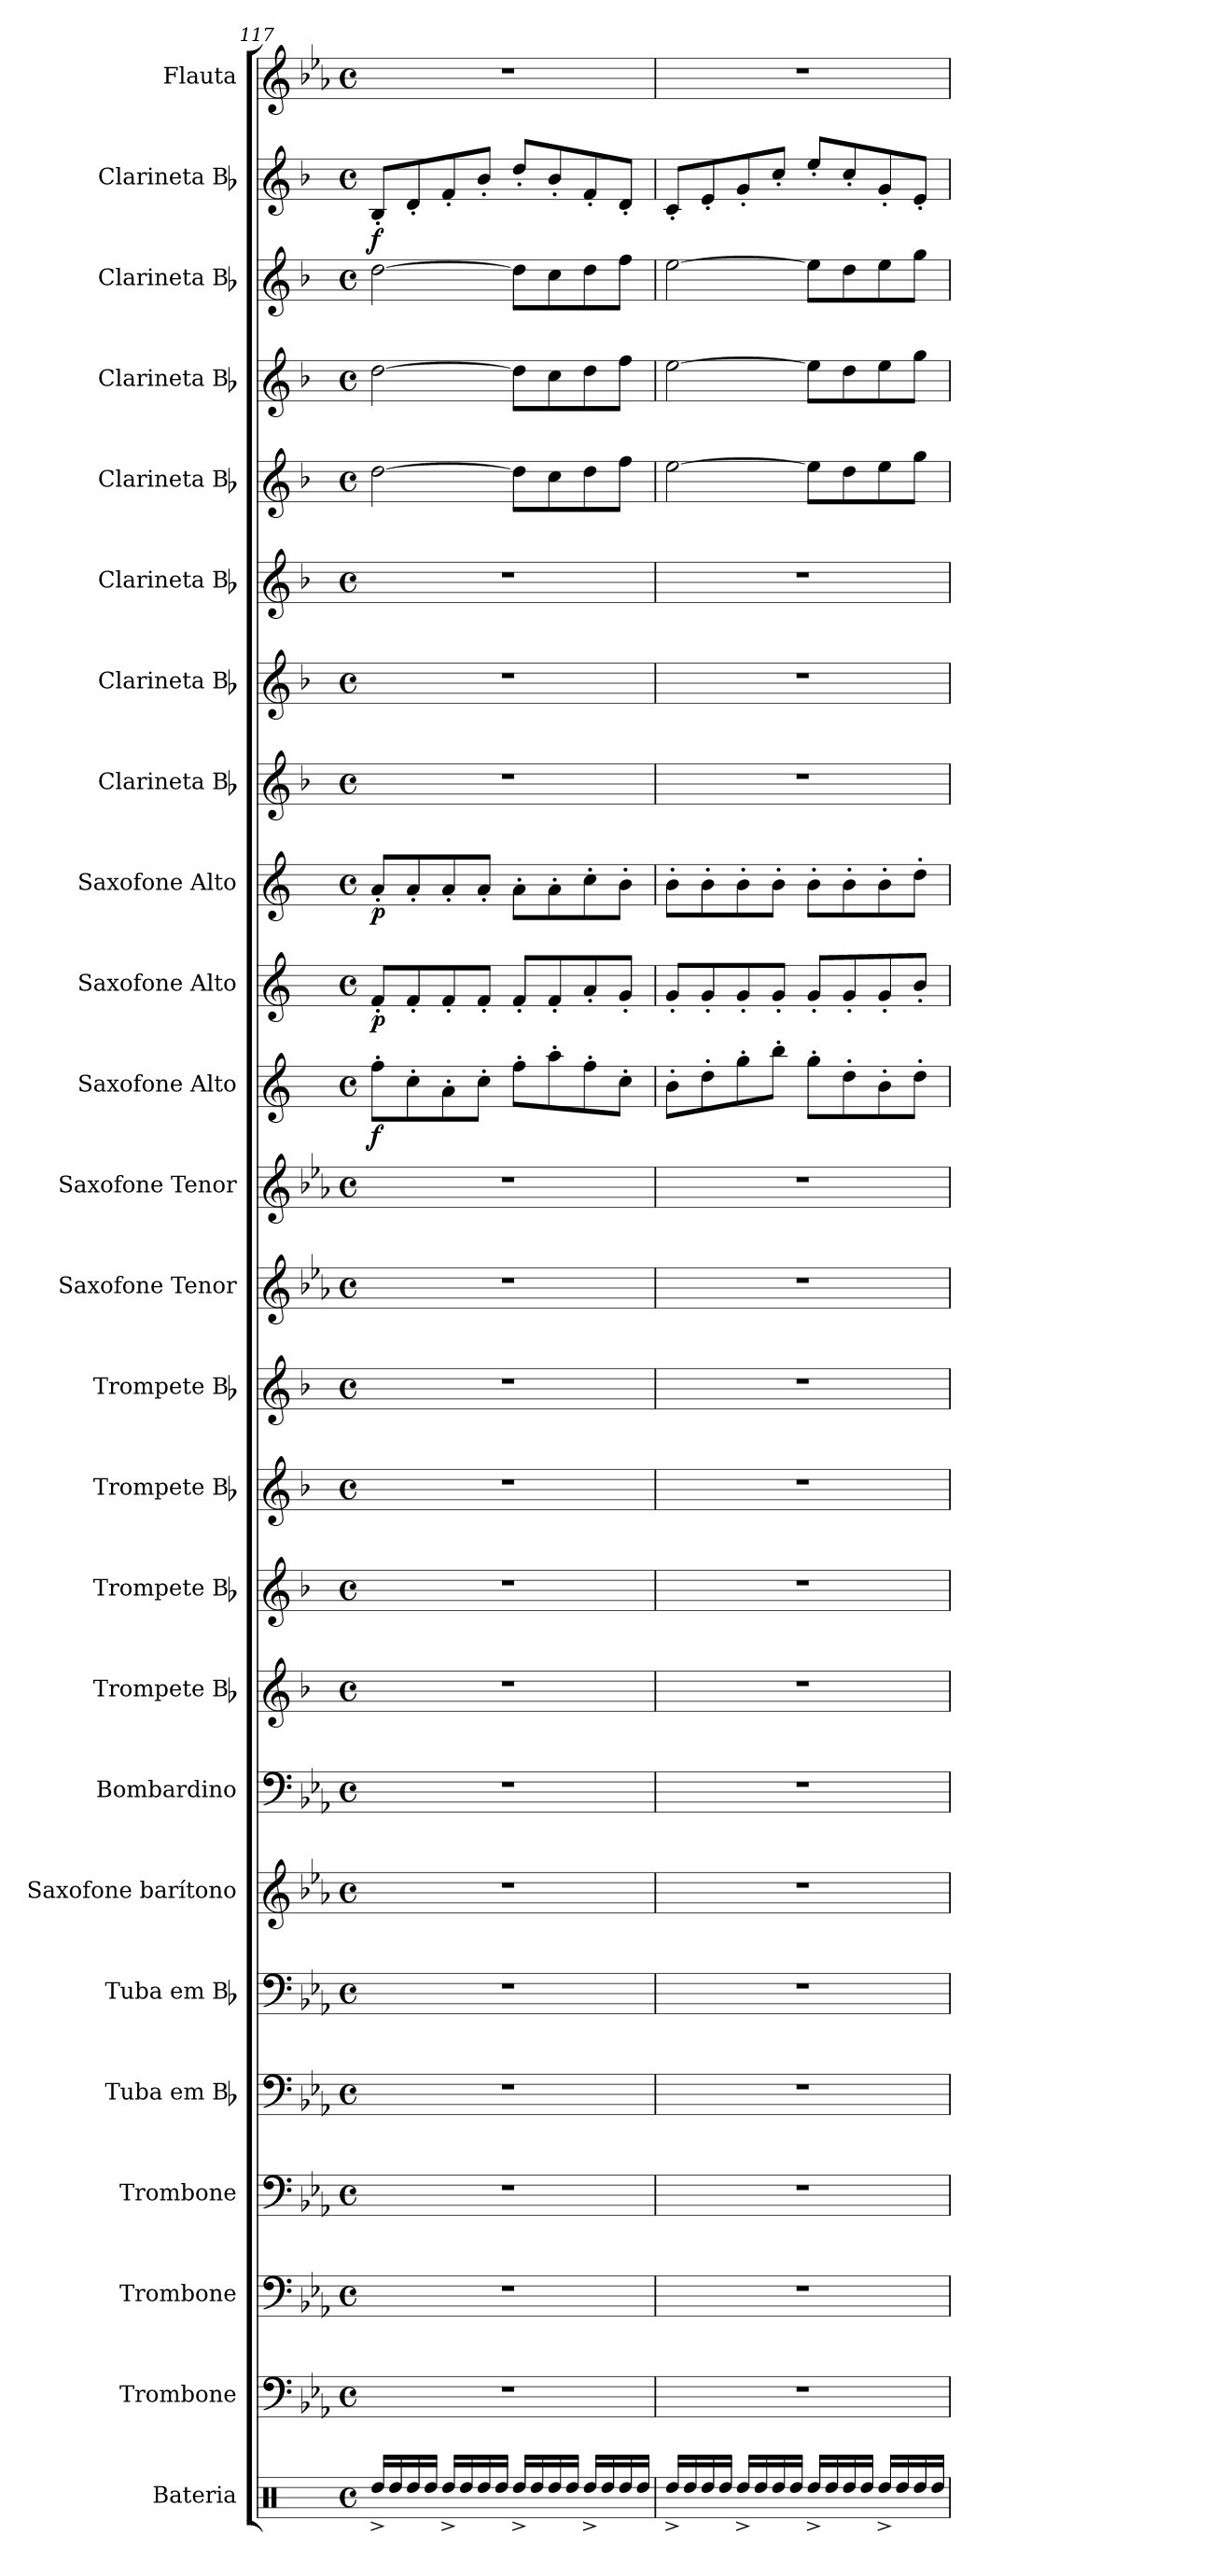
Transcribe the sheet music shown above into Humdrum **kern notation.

**kern	**kern	**kern	**kern	**kern	**kern	**kern	**kern	**kern	**kern	**kern	**kern	**kern	**kern	**kern	**dynam	**kern	**dynam	**kern	**dynam	**kern	**kern	**kern	**kern	**kern	**kern	**kern	**dynam	**kern
*part25	*part24	*part23	*part22	*part21	*part20	*part19	*part18	*part17	*part16	*part15	*part14	*part13	*part12	*part11	*part11	*part10	*part10	*part9	*part9	*part8	*part7	*part6	*part5	*part4	*part3	*part2	*part2	*part1
*staff25	*staff24	*staff23	*staff22	*staff21	*staff20	*staff19	*staff18	*staff17	*staff16	*staff15	*staff14	*staff13	*staff12	*staff11	*staff11	*staff10	*staff10	*staff9	*staff9	*staff8	*staff7	*staff6	*staff5	*staff4	*staff3	*staff2	*staff2	*staff1
*I"Bateria	*I"Trombone	*I"Trombone	*I"Trombone	*I"Tuba em Bb	*I"Tuba em Bb	*I"Saxofone barítono	*I"Bombardino	*I"Trompete Bb	*I"Trompete Bb	*I"Trompete Bb	*I"Trompete Bb	*I"Saxofone Tenor	*I"Saxofone Tenor	*I"Saxofone Alto	*	*I"Saxofone Alto	*	*I"Saxofone Alto	*	*I"Clarineta Bb	*I"Clarineta Bb	*I"Clarineta Bb	*I"Clarineta Bb	*I"Clarineta Bb	*I"Clarineta Bb	*I"Clarineta Bb	*	*I"Flauta
*I'Bat.	*I'Tbn.	*I'Tbn.	*I'Tbn.	*I'Tu. Bb	*I'Tu. Bb	*	*I'Bomb.	*I'Tpt. Bb	*I'Tpt. Bb	*I'Tpt. Bb	*I'Tpt. Bb	*I'Sax. Tn.	*I'Sax. Tn.	*	*	*	*	*	*	*I'Cl. Bb	*I'Cl. Bb	*I'Cl. Bb	*I'Cl. Bb	*I'Cl. Bb	*I'Cl. Bb	*I'Cl. Bb	*	*I'Fl.
*clefX	*clefF4	*clefF4	*clefF4	*clefF4	*clefF4	*clefG2	*clefF4	*clefG2	*clefG2	*clefG2	*clefG2	*clefG2	*clefG2	*clefG2	*	*clefG2	*	*clefG2	*	*clefG2	*clefG2	*clefG2	*clefG2	*clefG2	*clefG2	*clefG2	*	*clefG2
*	*	*	*	*	*	*ITrd12c21	*	*ITrd1c2	*ITrd1c2	*ITrd1c2	*ITrd1c2	*ITrd8c14	*ITrd8c14	*ITrd5c9	*	*ITrd5c9	*	*ITrd5c9	*	*ITrd1c2	*ITrd1c2	*ITrd1c2	*ITrd1c2	*ITrd1c2	*ITrd1c2	*ITrd1c2	*	*
*k[]	*k[b-e-a-]	*k[b-e-a-]	*k[b-e-a-]	*k[b-e-a-]	*k[b-e-a-]	*k[b-e-a-]	*k[b-e-a-]	*k[b-e-a-]	*k[b-e-a-]	*k[b-e-a-]	*k[b-e-a-]	*k[b-e-a-]	*k[b-e-a-]	*k[b-e-a-]	*	*k[b-e-a-]	*	*k[b-e-a-]	*	*k[b-e-a-]	*k[b-e-a-]	*k[b-e-a-]	*k[b-e-a-]	*k[b-e-a-]	*k[b-e-a-]	*k[b-e-a-]	*	*k[b-e-a-]
*M4/4	*M4/4	*M4/4	*M4/4	*M4/4	*M4/4	*M4/4	*M4/4	*M4/4	*M4/4	*M4/4	*M4/4	*M4/4	*M4/4	*M4/4	*	*M4/4	*	*M4/4	*	*M4/4	*M4/4	*M4/4	*M4/4	*M4/4	*M4/4	*M4/4	*	*M4/4
*met(c)	*met(c)	*met(c)	*met(c)	*met(c)	*met(c)	*met(c)	*met(c)	*met(c)	*met(c)	*met(c)	*met(c)	*met(c)	*met(c)	*met(c)	*	*met(c)	*	*met(c)	*	*met(c)	*met(c)	*met(c)	*met(c)	*met(c)	*met(c)	*met(c)	*	*met(c)
=117	=117	=117	=117	=117	=117	=117	=117	=117	=117	=117	=117	=117	=117	=117	=117	=117	=117	=117	=117	=117	=117	=117	=117	=117	=117	=117	=117	=117
!	!	!	!	!	!	!	!	!	!	!	!	!	!	!	!LO:DY:b	!	!LO:DY:b	!	!LO:DY:b	!	!	!	!	!	!	!	!LO:DY:b	!
16Rdd^/LL	1r	1r	1r	1r	1r	1r	1r	1r	1r	1r	1r	1r	1r	8a-'\L	f	8A-'/L	p	8c'/L	p	1r	1r	1r	[2cc\	[2cc\	[2cc\	8A-'/L	f	1r
16Rdd/	.	.	.	.	.	.	.	.	.	.	.	.	.	.	.	.	.	.	.	.	.	.	.	.	.	.	.	.
16Rdd/	.	.	.	.	.	.	.	.	.	.	.	.	.	8e-'\	.	8A-'/	.	8c'/	.	.	.	.	.	.	.	8c'/	.	.
16Rdd/JJ	.	.	.	.	.	.	.	.	.	.	.	.	.	.	.	.	.	.	.	.	.	.	.	.	.	.	.	.
16Rdd^/LL	.	.	.	.	.	.	.	.	.	.	.	.	.	8c'\	.	8A-'/	.	8c'/	.	.	.	.	.	.	.	8e-'/	.	.
16Rdd/	.	.	.	.	.	.	.	.	.	.	.	.	.	.	.	.	.	.	.	.	.	.	.	.	.	.	.	.
16Rdd/	.	.	.	.	.	.	.	.	.	.	.	.	.	8e-'\J	.	8A-'/J	.	8c'/J	.	.	.	.	.	.	.	8a-'/J	.	.
16Rdd/JJ	.	.	.	.	.	.	.	.	.	.	.	.	.	.	.	.	.	.	.	.	.	.	.	.	.	.	.	.
16Rdd^/LL	.	.	.	.	.	.	.	.	.	.	.	.	.	8a-'\L	.	8A-'/L	.	8c'\L	.	.	.	.	8cc\L]	8cc\L]	8cc\L]	8cc'/L	.	.
16Rdd/	.	.	.	.	.	.	.	.	.	.	.	.	.	.	.	.	.	.	.	.	.	.	.	.	.	.	.	.
16Rdd/	.	.	.	.	.	.	.	.	.	.	.	.	.	8cc'\	.	8A-'/	.	8c'\	.	.	.	.	8b-\	8b-\	8b-\	8a-'/	.	.
16Rdd/JJ	.	.	.	.	.	.	.	.	.	.	.	.	.	.	.	.	.	.	.	.	.	.	.	.	.	.	.	.
16Rdd^/LL	.	.	.	.	.	.	.	.	.	.	.	.	.	8a-'\	.	8c'/	.	8e-'\	.	.	.	.	8cc\	8cc\	8cc\	8e-'/	.	.
16Rdd/	.	.	.	.	.	.	.	.	.	.	.	.	.	.	.	.	.	.	.	.	.	.	.	.	.	.	.	.
16Rdd/	.	.	.	.	.	.	.	.	.	.	.	.	.	8e-'\J	.	8B-'/J	.	8d'\J	.	.	.	.	8ee-\J	8ee-\J	8ee-\J	8c'/J	.	.
16Rdd/JJ	.	.	.	.	.	.	.	.	.	.	.	.	.	.	.	.	.	.	.	.	.	.	.	.	.	.	.	.
!!LO:PB:g=z
=118	=118	=118	=118	=118	=118	=118	=118	=118	=118	=118	=118	=118	=118	=118	=118	=118	=118	=118	=118	=118	=118	=118	=118	=118	=118	=118	=118	=118
16Rdd^/LL	1r	1r	1r	1r	1r	1r	1r	1r	1r	1r	1r	1r	1r	8d'\L	.	8B-'/L	.	8d'\L	.	1r	1r	1r	[2dd\	[2dd\	[2dd\	8B-'/L	.	1r
16Rdd/	.	.	.	.	.	.	.	.	.	.	.	.	.	.	.	.	.	.	.	.	.	.	.	.	.	.	.	.
16Rdd/	.	.	.	.	.	.	.	.	.	.	.	.	.	8f'\	.	8B-'/	.	8d'\	.	.	.	.	.	.	.	8d'/	.	.
16Rdd/JJ	.	.	.	.	.	.	.	.	.	.	.	.	.	.	.	.	.	.	.	.	.	.	.	.	.	.	.	.
16Rdd^/LL	.	.	.	.	.	.	.	.	.	.	.	.	.	8b-'\	.	8B-'/	.	8d'\	.	.	.	.	.	.	.	8f'/	.	.
16Rdd/	.	.	.	.	.	.	.	.	.	.	.	.	.	.	.	.	.	.	.	.	.	.	.	.	.	.	.	.
16Rdd/	.	.	.	.	.	.	.	.	.	.	.	.	.	8dd'\J	.	8B-'/J	.	8d'\J	.	.	.	.	.	.	.	8b-'/J	.	.
16Rdd/JJ	.	.	.	.	.	.	.	.	.	.	.	.	.	.	.	.	.	.	.	.	.	.	.	.	.	.	.	.
16Rdd^/LL	.	.	.	.	.	.	.	.	.	.	.	.	.	8b-'\L	.	8B-'/L	.	8d'\L	.	.	.	.	8dd\L]	8dd\L]	8dd\L]	8dd'/L	.	.
16Rdd/	.	.	.	.	.	.	.	.	.	.	.	.	.	.	.	.	.	.	.	.	.	.	.	.	.	.	.	.
16Rdd/	.	.	.	.	.	.	.	.	.	.	.	.	.	8f'\	.	8B-'/	.	8d'\	.	.	.	.	8cc\	8cc\	8cc\	8b-'/	.	.
16Rdd/JJ	.	.	.	.	.	.	.	.	.	.	.	.	.	.	.	.	.	.	.	.	.	.	.	.	.	.	.	.
16Rdd^/LL	.	.	.	.	.	.	.	.	.	.	.	.	.	8d'\	.	8B-'/	.	8d'\	.	.	.	.	8dd\	8dd\	8dd\	8f'/	.	.
16Rdd/	.	.	.	.	.	.	.	.	.	.	.	.	.	.	.	.	.	.	.	.	.	.	.	.	.	.	.	.
16Rdd/	.	.	.	.	.	.	.	.	.	.	.	.	.	8f'\J	.	8d'/J	.	8f'\J	.	.	.	.	8ff\J	8ff\J	8ff\J	8d'/J	.	.
16Rdd/JJ	.	.	.	.	.	.	.	.	.	.	.	.	.	.	.	.	.	.	.	.	.	.	.	.	.	.	.	.
=	=	=	=	=	=	=	=	=	=	=	=	=	=	=	=	=	=	=	=	=	=	=	=	=	=	=	=	=
*-	*-	*-	*-	*-	*-	*-	*-	*-	*-	*-	*-	*-	*-	*-	*-	*-	*-	*-	*-	*-	*-	*-	*-	*-	*-	*-	*-	*-
